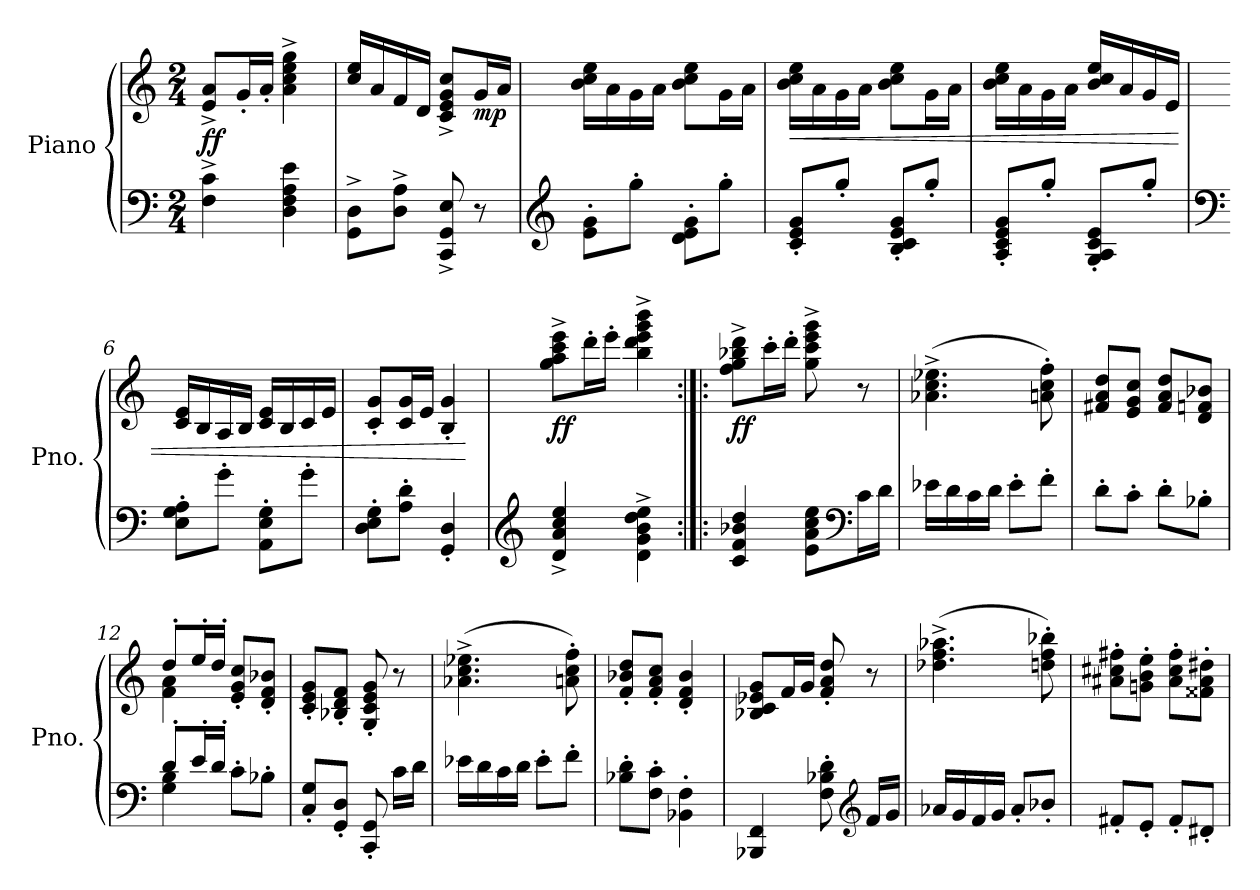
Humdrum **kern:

**kern	**kern	**dynam
*part1	*part1	*part1
*staff2	*staff1	*staff1/2
*I"Piano	*	*
*I'Pno.	*	*
*clefF4	*clefG2	*
*k[]	*k[]	*
*M2/4	*M2/4	*
*MM112	*MM112	*
=1	=1	=1
!	!	!LO:DY:b
4F\^ 4c\^	8e/^ 8a/^L	ff
.	16g'/L	.
.	16a'/JJ	.
4D\ 4F\ 4A\ 4e\	4a\^ 4cc\^ 4ee\^ 4gg\^	.
=2	=2	=2
8GG\^ 8D\^L	16cc/ 16ee/LL	.
.	16a/	.
8D\^ 8A\^J	16f/	.
.	16d/JJ	.
8CC/^ 8GG/^ 8E/^	8c/^ 8e/^ 8g/^ 8cc/^L	.
!	!	!LO:DY:b
8r	16g/L	mp
.	16a/JJ	.
=3	=3	=3
*clefG2	*	*
8e\' 8g\'L	16b\ 16cc\ 16ee\LL	.
.	16a\	.
8gg'\J	16g\	.
.	16a\JJ	.
8d\' 8e\' 8g\'L	8b\ 8cc\ 8ee\L	.
8gg'\J	16g\L	.
.	16a\JJ	.
=4	=4	=4
!	!	!LO:HP:b
8c/' 8e/' 8g/'L	16b\ 16cc\ 16ee\LL	<
.	16a\	.
8gg'/J	16g\	.
.	16a\JJ	.
8B/' 8c/' 8e/' 8g/'L	8b\ 8cc\ 8ee\L	.
8gg'/J	16g\L	.
.	16a\JJ	.
!!LO:LB:g=z
=5	=5	=5
8A/' 8c/' 8e/' 8g/'L	16b\ 16cc\ 16ee\LL	.
.	16a\	.
8gg'/J	16g\	.
.	16a\JJ	.
8G/' 8A/' 8c/' 8e/'L	16b/ 16cc/ 16ee/LL	.
.	16a/	.
8gg'/J	16g/	.
.	16e/JJ	.
=6	=6	=6
*clefF4	*	*
8E\' 8G\' 8A\'L	16c/ 16e/LL	.
.	16B/	.
8g'\J	16A/	.
.	16B/JJ	.
8AA\' 8E\' 8G\'L	16c/ 16e/LL	.
.	16B/	.
8g'\J	16c/	.
.	16e/JJ	.
=7	=7	=7
8D\' 8E\' 8G\'L	8c/' 8g/'L	.
8A\' 8d\'J	16c/ 16g/L	.
.	16e/JJ	.
4GG/' 4D/'	4B/' 4g/'	.
.	.	[
=8	=8	=8
*clefG2	*	*
!	!	!LO:DY:b
4d/^ 4a/^ 4cc/^ 4ee/^	8gg\^ 8aa\^ 8ccc\^ 8eee\^L	ff
.	16ddd'\L	.
.	16eee'\JJ	.
4d\^ 4g\^ 4b\^ 4dd\^ 4ee\^	4bb\^ 4ddd\^ 4eee\^ 4ggg\^ 4bbb\^	.
!!LO:LB:g=z
=9:|!|:	=9:|!|:	=9:|!|:
!	!	!LO:DY:b
4c/ 4f/ 4b-X/ 4dd/	8ff\^ 8gg\^ 8bb-X\^ 8ddd\^L	ff
.	16ccc'\L	.
.	16ddd'\JJ	.
8e\ 8a\ 8cc\ 8ee\L	8gg\^ 8ccc\^ 8eee\^ 8ggg\^	.
*clefF4	*	*
16c\L	8r	.
16d\JJ	.	.
=10	=10	=10
16e-X\LL	(>4.a-X\^ 4.cc\^ 4.ee-X\^	.
16d\	.	.
16c\	.	.
16d\JJ	.	.
8e-'\L	.	.
8f'\J	8an\' 8cc\' 8ff\')	.
=11	=11	=11
8d'\L	8f#X/ 8a/ 8dd/L	.
8c'\J	8e/ 8g/ 8cc/J	.
8d'\L	8f#/ 8a/ 8dd/L	.
8B-X'\J	8d/ 8fn/ 8b-X/J	.
=12	=12	=12
*^	*^	*
8d'/L	4G\ 4B\	8dd'/L	4f\ 4a\	.
16e'/L	.	16ee'/L	.	.
16d'/JJ	.	16dd'/JJ	.	.
8c'\L	4ryy	8e/' 8g/' 8cc/'L	4ryy	.
8B-X'\J	.	8d/' 8f/' 8b-X/'J	.	.
*v	*v	*	*	*
*	*v	*v	*
!!LO:LB:g=z
=13	=13	=13
8C/' 8G/'L	8c/' 8e/' 8g/'L	.
8GG/' 8D/'J	8B-X/' 8d/' 8f/'J	.
8CC/' 8GG/'	8G/' 8c/' 8e/' 8g/'	.
16c\LL	8r	.
16d\JJ	.	.
=14	=14	=14
16e-X\LL	(>4.a-X\^ 4.cc\^ 4.ee-X\^	.
16d\	.	.
16c\	.	.
16d\JJ	.	.
8e-'\L	.	.
8f'\J	8an\' 8cc\' 8ff\')	.
=15	=15	=15
8B-X\' 8d\'L	8f/' 8b-X/' 8dd/'L	.
8F\' 8c\'J	8f/' 8a/' 8cc/'J	.
4BB-X\' 4F\'	4d/' 4f/' 4b-/'	.
=16	=16	=16
4BBB-X/ 4FF/	8B-X/ 8c/ 8e-X/ 8g/L	.
.	16f/L	.
.	16g/JJ	.
8F\' 8B-X\' 8d\'	8f/' 8a/' 8dd/'	.
*clefG2	*	*
16f/LL	8r	.
16g/JJ	.	.
!!LO:LB:g=z
=17	=17	=17
16a-X/LL	(>4.dd-X\^ 4.ff\^ 4.aa-X\^	.
16g/	.	.
16f/	.	.
16g/JJ	.	.
8a-'/L	.	.
8b-X'/J	8ddn\' 8ff\' 8bb-X\')	.
=18	=18	=18
8f#X'/L	8a#X\' 8cc#X\' 8ff#X\'L	.
8e'/J	8gn\' 8b\' 8ee\'J	.
8f#'/L	8a#\' 8cc#\' 8ff#\'L	.
8d#X'/J	8f##X\' 8a#\' 8dd#X\'J	.
=	=	=
*-	*-	*-
